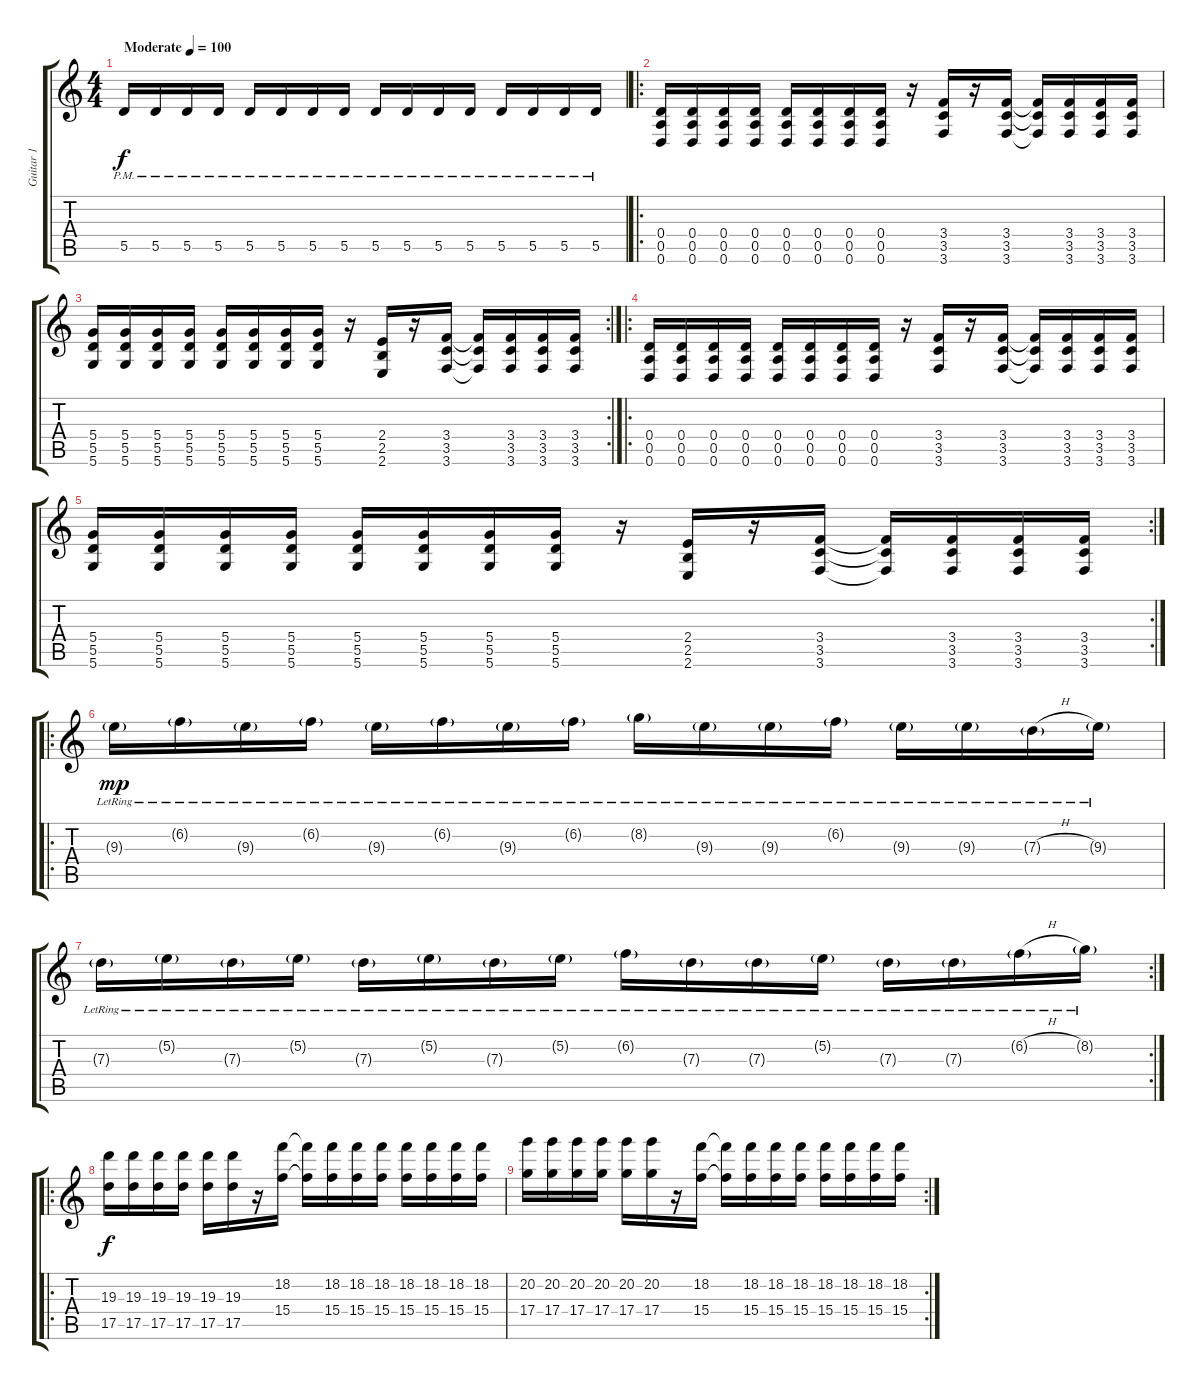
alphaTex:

\track ("Guitar 1" "Guitar 1") {instrument distortionguitar}
\staff {score tabs}
\tuning (E4 B3 G3 D3 A2 D2) {hide}
\ts (4 4)
\tempo (100 "Moderate")
\clef g2
\ks c
5.5{pm}.16{dy f instrument distortionguitar} 5.5{pm}.16 5.5{pm}.16 5.5{pm}.16 5.5{pm}.16 5.5{pm}.16 5.5{pm}.16 5.5{pm}.16 5.5{pm}.16 5.5{pm}.16 5.5{pm}.16 5.5{pm}.16 5.5{pm}.16 5.5{pm}.16 5.5{pm}.16 5.5{pm}.16 |
\ro
(0.4 0.5 0.6).16 (0.4 0.5 0.6).16 (0.4 0.5 0.6).16 (0.4 0.5 0.6).16 (0.4 0.5 0.6).16 (0.4 0.5 0.6).16 (0.4 0.5 0.6).16 (0.4 0.5 0.6).16 r.16 (3.4 3.5 3.6).16 r.16 (3.4 3.5 3.6).16 (3.4{t} 3.5{t} 3.6{t}).16 (3.4 3.5 3.6).16 (3.4 3.5 3.6).16 (3.4 3.5 3.6).16 |
\rc 2
(5.4 5.5 5.6).16 (5.4 5.5 5.6).16 (5.4 5.5 5.6).16 (5.4 5.5 5.6).16 (5.4 5.5 5.6).16 (5.4 5.5 5.6).16 (5.4 5.5 5.6).16 (5.4 5.5 5.6).16 r.16 (2.4 2.5 2.6).16 r.16 (3.4 3.5 3.6).16 (3.4{t} 3.5{t} 3.6{t}).16 (3.4 3.5 3.6).16 (3.4 3.5 3.6).16 (3.4 3.5 3.6).16 |
\ro
(0.4 0.5 0.6).16 (0.4 0.5 0.6).16 (0.4 0.5 0.6).16 (0.4 0.5 0.6).16 (0.4 0.5 0.6).16 (0.4 0.5 0.6).16 (0.4 0.5 0.6).16 (0.4 0.5 0.6).16 r.16 (3.4 3.5 3.6).16 r.16 (3.4 3.5 3.6).16 (3.4{t} 3.5{t} 3.6{t}).16 (3.4 3.5 3.6).16 (3.4 3.5 3.6).16 (3.4 3.5 3.6).16 |
\rc 2
(5.4 5.5 5.6).16 (5.4 5.5 5.6).16 (5.4 5.5 5.6).16 (5.4 5.5 5.6).16 (5.4 5.5 5.6).16 (5.4 5.5 5.6).16 (5.4 5.5 5.6).16 (5.4 5.5 5.6).16 r.16 (2.4 2.5 2.6).16 r.16 (3.4 3.5 3.6).16 (3.4{t} 3.5{t} 3.6{t}).16 (3.4 3.5 3.6).16 (3.4 3.5 3.6).16 (3.4 3.5 3.6).16 |
\ro
9.3{g lr}.16{dy mp} 6.2{g lr}.16 9.3{g lr}.16 6.2{g lr}.16 9.3{g lr}.16 6.2{g lr}.16 9.3{g lr}.16 6.2{g lr}.16 8.2{g lr}.16 9.3{g lr}.16 9.3{g lr}.16 6.2{g lr}.16 9.3{g lr}.16 9.3{g lr}.16 7.3{h g lr}.16 9.3{g lr}.16 |
\rc 2
7.3{g lr}.16 5.2{g lr}.16 7.3{g lr}.16 5.2{g lr}.16 7.3{g lr}.16 5.2{g lr}.16 7.3{g lr}.16 5.2{g lr}.16 6.2{g lr}.16 7.3{g lr}.16 7.3{g lr}.16 5.2{g lr}.16 7.3{g lr}.16 7.3{g lr}.16 6.2{h g lr}.16 8.2{g lr}.16 |
\ro
(19.3 17.5).16{dy f} (19.3 17.5).16 (19.3 17.5).16 (19.3 17.5).16 (19.3 17.5).16 (19.3 17.5).16 r.16 (18.2 15.4).16 (18.2{t} 15.4{t}).16 (18.2 15.4).16 (18.2 15.4).16 (18.2 15.4).16 (18.2 15.4).16 (18.2 15.4).16 (18.2 15.4).16 (18.2 15.4).16 |
\rc 2
(20.2 17.4).16 (20.2 17.4).16 (20.2 17.4).16 (20.2 17.4).16 (20.2 17.4).16 (20.2 17.4).16 r.16 (18.2 15.4).16 (18.2{t} 15.4{t}).16 (18.2 15.4).16 (18.2 15.4).16 (18.2 15.4).16 (18.2 15.4).16 (18.2 15.4).16 (18.2 15.4).16 (18.2 15.4).16
